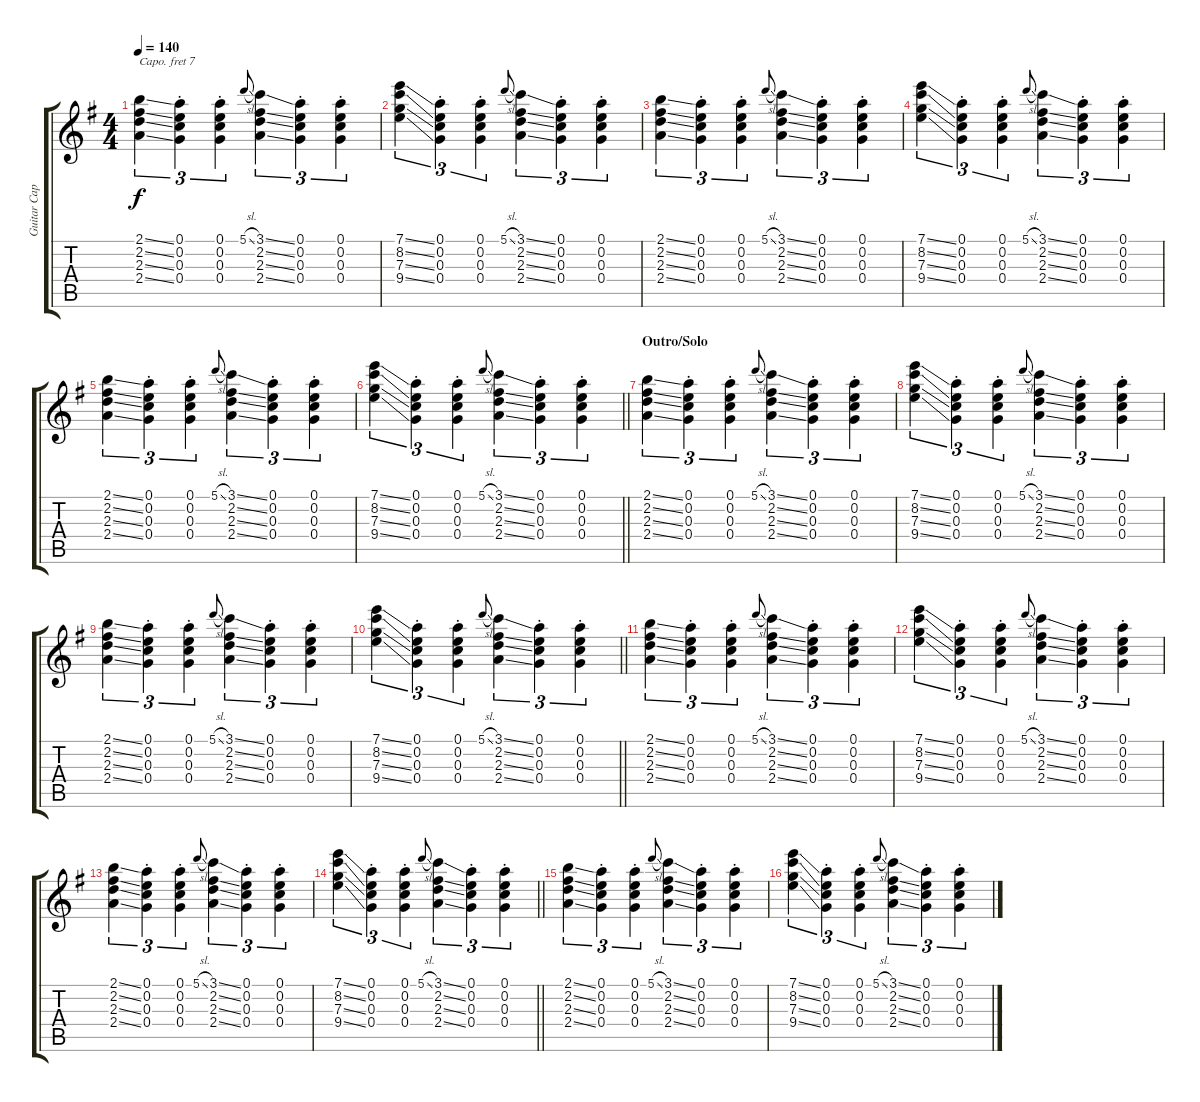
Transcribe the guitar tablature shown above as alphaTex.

\track ("Guitar Capo 7" "Guitar Cap") {instrument electricguitarjazz}
\staff {score tabs}
\capo 7
\tuning (D4 A3 F3 C3 G2 D2) {hide}
\ts (4 4)
\tempo 140
\clef g2
\ks g
(2.1{ss} 2.2{ss} 2.3{ss} 2.4{ss}).4{tu (3 2) dy f} (0.1{st} 0.2{st} 0.3{st} 0.4{st}).4{tu (3 2)} (0.1{st} 0.2{st} 0.3{st} 0.4{st}).4{tu (3 2)} 5.1{sl}.8{gr onbeat} (3.1{ss} 2.2{ss} 2.3{ss} 2.4{ss}).4{tu (3 2)} (0.1{st} 0.2{st} 0.3{st} 0.4{st}).4{tu (3 2)} (0.1{st} 0.2{st} 0.3{st} 0.4{st}).4{tu (3 2)} |
(7.1{ss} 8.2{ss} 7.3{ss} 9.4{ss}).4{tu (3 2)} (0.1{st} 0.2{st} 0.3{st} 0.4{st}).4{tu (3 2)} (0.1{st} 0.2{st} 0.3{st} 0.4{st}).4{tu (3 2)} 5.1{sl}.8{gr onbeat} (3.1{ss} 2.2{ss} 2.3{ss} 2.4{ss}).4{tu (3 2)} (0.1{st} 0.2{st} 0.3{st} 0.4{st}).4{tu (3 2)} (0.1{st} 0.2{st} 0.3{st} 0.4{st}).4{tu (3 2)} |
(2.1{ss} 2.2{ss} 2.3{ss} 2.4{ss}).4{tu (3 2)} (0.1{st} 0.2{st} 0.3{st} 0.4{st}).4{tu (3 2)} (0.1{st} 0.2{st} 0.3{st} 0.4{st}).4{tu (3 2)} 5.1{sl}.8{gr onbeat} (3.1{ss} 2.2{ss} 2.3{ss} 2.4{ss}).4{tu (3 2)} (0.1{st} 0.2{st} 0.3{st} 0.4{st}).4{tu (3 2)} (0.1{st} 0.2{st} 0.3{st} 0.4{st}).4{tu (3 2)} |
(7.1{ss} 8.2{ss} 7.3{ss} 9.4{ss}).4{tu (3 2)} (0.1{st} 0.2{st} 0.3{st} 0.4{st}).4{tu (3 2)} (0.1{st} 0.2{st} 0.3{st} 0.4{st}).4{tu (3 2)} 5.1{sl}.8{gr onbeat} (3.1{ss} 2.2{ss} 2.3{ss} 2.4{ss}).4{tu (3 2)} (0.1{st} 0.2{st} 0.3{st} 0.4{st}).4{tu (3 2)} (0.1{st} 0.2{st} 0.3{st} 0.4{st}).4{tu (3 2)} |
(2.1{ss} 2.2{ss} 2.3{ss} 2.4{ss}).4{tu (3 2)} (0.1{st} 0.2{st} 0.3{st} 0.4{st}).4{tu (3 2)} (0.1{st} 0.2{st} 0.3{st} 0.4{st}).4{tu (3 2)} 5.1{sl}.8{gr onbeat} (3.1{ss} 2.2{ss} 2.3{ss} 2.4{ss}).4{tu (3 2)} (0.1{st} 0.2{st} 0.3{st} 0.4{st}).4{tu (3 2)} (0.1{st} 0.2{st} 0.3{st} 0.4{st}).4{tu (3 2)} |
\barLineRight lightlight
(7.1{ss} 8.2{ss} 7.3{ss} 9.4{ss}).4{tu (3 2)} (0.1{st} 0.2{st} 0.3{st} 0.4{st}).4{tu (3 2)} (0.1{st} 0.2{st} 0.3{st} 0.4{st}).4{tu (3 2)} 5.1{sl}.8{gr onbeat} (3.1{ss} 2.2{ss} 2.3{ss} 2.4{ss}).4{tu (3 2)} (0.1{st} 0.2{st} 0.3{st} 0.4{st}).4{tu (3 2)} (0.1{st} 0.2{st} 0.3{st} 0.4{st}).4{tu (3 2)} |
\section ("" "Outro/Solo")
(2.1{ss} 2.2{ss} 2.3{ss} 2.4{ss}).4{tu (3 2)} (0.1{st} 0.2{st} 0.3{st} 0.4{st}).4{tu (3 2)} (0.1{st} 0.2{st} 0.3{st} 0.4{st}).4{tu (3 2)} 5.1{sl}.8{gr onbeat} (3.1{ss} 2.2{ss} 2.3{ss} 2.4{ss}).4{tu (3 2)} (0.1{st} 0.2{st} 0.3{st} 0.4{st}).4{tu (3 2)} (0.1{st} 0.2{st} 0.3{st} 0.4{st}).4{tu (3 2)} |
(7.1{ss} 8.2{ss} 7.3{ss} 9.4{ss}).4{tu (3 2)} (0.1{st} 0.2{st} 0.3{st} 0.4{st}).4{tu (3 2)} (0.1{st} 0.2{st} 0.3{st} 0.4{st}).4{tu (3 2)} 5.1{sl}.8{gr onbeat} (3.1{ss} 2.2{ss} 2.3{ss} 2.4{ss}).4{tu (3 2)} (0.1{st} 0.2{st} 0.3{st} 0.4{st}).4{tu (3 2)} (0.1{st} 0.2{st} 0.3{st} 0.4{st}).4{tu (3 2)} |
(2.1{ss} 2.2{ss} 2.3{ss} 2.4{ss}).4{tu (3 2)} (0.1{st} 0.2{st} 0.3{st} 0.4{st}).4{tu (3 2)} (0.1{st} 0.2{st} 0.3{st} 0.4{st}).4{tu (3 2)} 5.1{sl}.8{gr onbeat} (3.1{ss} 2.2{ss} 2.3{ss} 2.4{ss}).4{tu (3 2)} (0.1{st} 0.2{st} 0.3{st} 0.4{st}).4{tu (3 2)} (0.1{st} 0.2{st} 0.3{st} 0.4{st}).4{tu (3 2)} |
\barLineRight lightlight
(7.1{ss} 8.2{ss} 7.3{ss} 9.4{ss}).4{tu (3 2)} (0.1{st} 0.2{st} 0.3{st} 0.4{st}).4{tu (3 2)} (0.1{st} 0.2{st} 0.3{st} 0.4{st}).4{tu (3 2)} 5.1{sl}.8{gr onbeat} (3.1{ss} 2.2{ss} 2.3{ss} 2.4{ss}).4{tu (3 2)} (0.1{st} 0.2{st} 0.3{st} 0.4{st}).4{tu (3 2)} (0.1{st} 0.2{st} 0.3{st} 0.4{st}).4{tu (3 2)} |
(2.1{ss} 2.2{ss} 2.3{ss} 2.4{ss}).4{tu (3 2)} (0.1{st} 0.2{st} 0.3{st} 0.4{st}).4{tu (3 2)} (0.1{st} 0.2{st} 0.3{st} 0.4{st}).4{tu (3 2)} 5.1{sl}.8{gr onbeat} (3.1{ss} 2.2{ss} 2.3{ss} 2.4{ss}).4{tu (3 2)} (0.1{st} 0.2{st} 0.3{st} 0.4{st}).4{tu (3 2)} (0.1{st} 0.2{st} 0.3{st} 0.4{st}).4{tu (3 2)} |
(7.1{ss} 8.2{ss} 7.3{ss} 9.4{ss}).4{tu (3 2)} (0.1{st} 0.2{st} 0.3{st} 0.4{st}).4{tu (3 2)} (0.1{st} 0.2{st} 0.3{st} 0.4{st}).4{tu (3 2)} 5.1{sl}.8{gr onbeat} (3.1{ss} 2.2{ss} 2.3{ss} 2.4{ss}).4{tu (3 2)} (0.1{st} 0.2{st} 0.3{st} 0.4{st}).4{tu (3 2)} (0.1{st} 0.2{st} 0.3{st} 0.4{st}).4{tu (3 2)} |
(2.1{ss} 2.2{ss} 2.3{ss} 2.4{ss}).4{tu (3 2)} (0.1{st} 0.2{st} 0.3{st} 0.4{st}).4{tu (3 2)} (0.1{st} 0.2{st} 0.3{st} 0.4{st}).4{tu (3 2)} 5.1{sl}.8{gr onbeat} (3.1{ss} 2.2{ss} 2.3{ss} 2.4{ss}).4{tu (3 2)} (0.1{st} 0.2{st} 0.3{st} 0.4{st}).4{tu (3 2)} (0.1{st} 0.2{st} 0.3{st} 0.4{st}).4{tu (3 2)} |
\barLineRight lightlight
(7.1{ss} 8.2{ss} 7.3{ss} 9.4{ss}).4{tu (3 2)} (0.1{st} 0.2{st} 0.3{st} 0.4{st}).4{tu (3 2)} (0.1{st} 0.2{st} 0.3{st} 0.4{st}).4{tu (3 2)} 5.1{sl}.8{gr onbeat} (3.1{ss} 2.2{ss} 2.3{ss} 2.4{ss}).4{tu (3 2)} (0.1{st} 0.2{st} 0.3{st} 0.4{st}).4{tu (3 2)} (0.1{st} 0.2{st} 0.3{st} 0.4{st}).4{tu (3 2)} |
(2.1{ss} 2.2{ss} 2.3{ss} 2.4{ss}).4{tu (3 2)} (0.1{st} 0.2{st} 0.3{st} 0.4{st}).4{tu (3 2)} (0.1{st} 0.2{st} 0.3{st} 0.4{st}).4{tu (3 2)} 5.1{sl}.8{gr onbeat} (3.1{ss} 2.2{ss} 2.3{ss} 2.4{ss}).4{tu (3 2)} (0.1{st} 0.2{st} 0.3{st} 0.4{st}).4{tu (3 2)} (0.1{st} 0.2{st} 0.3{st} 0.4{st}).4{tu (3 2)} |
(7.1{ss} 8.2{ss} 7.3{ss} 9.4{ss}).4{tu (3 2)} (0.1{st} 0.2{st} 0.3{st} 0.4{st}).4{tu (3 2)} (0.1{st} 0.2{st} 0.3{st} 0.4{st}).4{tu (3 2)} 5.1{sl}.8{gr onbeat} (3.1{ss} 2.2{ss} 2.3{ss} 2.4{ss}).4{tu (3 2)} (0.1{st} 0.2{st} 0.3{st} 0.4{st}).4{tu (3 2)} (0.1{st} 0.2{st} 0.3{st} 0.4{st}).4{tu (3 2)}
